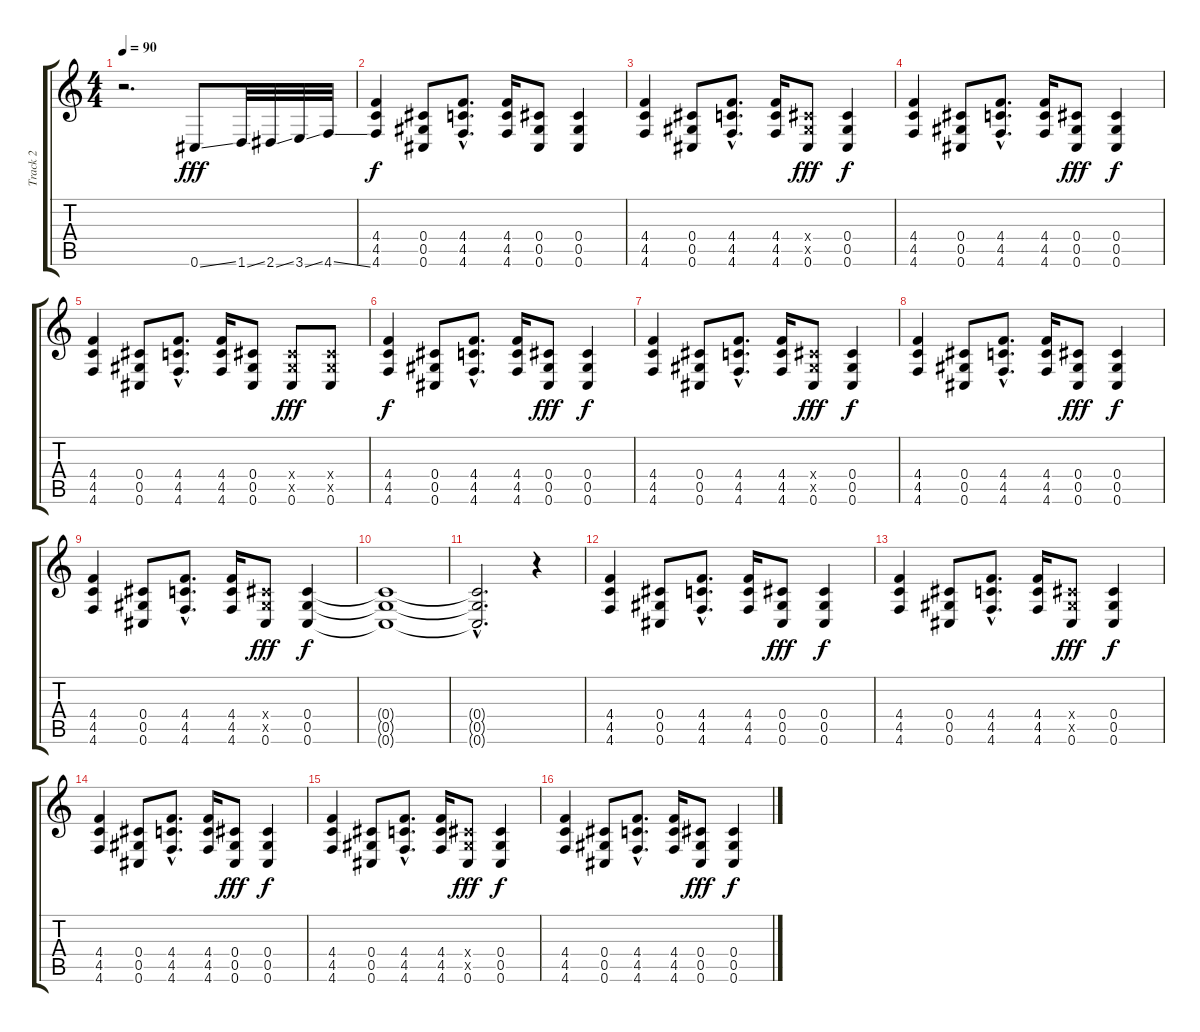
\track ("Track 2" "Track 2") {instrument distortionguitar}
\staff {score tabs}
\tuning (Eb4 Bb3 Gb3 Db3 Ab2 Db2) {hide}
\ts (4 4)
\tempo 90
\clef g2
\ks c
r.2{d dy fff instrument guitarfretnoise} 0.6{ss}.8 1.6{ss}.32 2.6{ss}.32 3.6{ss}.32 4.6{ss}.32 |
(4.4 4.5 4.6).4{dy f instrument distortionguitar} (0.4 0.5 0.6).8 (4.4{hac} 4.5{hac} 4.6{hac}).8{d} (4.4 4.5 4.6).16 (0.4 0.5 0.6).8 (0.4 0.5 0.6).4 |
(4.4 4.5 4.6).4 (0.4 0.5 0.6).8 (4.4{hac} 4.5{hac} 4.6{hac}).8{d} (4.4 4.5 4.6).16 (0.4{x} 0.5{x} 0.6).8{dy fff} (0.4 0.5 0.6).4{dy f} |
(4.4 4.5 4.6).4 (0.4 0.5 0.6).8 (4.4{hac} 4.5{hac} 4.6{hac}).8{d} (4.4 4.5 4.6).16 (0.4 0.5 0.6).8{dy fff} (0.4 0.5 0.6).4{dy f} |
(4.4 4.5 4.6).4 (0.4 0.5 0.6).8 (4.4{hac} 4.5{hac} 4.6{hac}).8{d} (4.4 4.5 4.6).16 (0.4 0.5 0.6).8 (0.4{x} 0.5{x} 0.6).8{dy fff} (0.4{x} 0.5{x} 0.6).8 |
(4.4 4.5 4.6).4{dy f} (0.4 0.5 0.6).8 (4.4{hac} 4.5{hac} 4.6{hac}).8{d} (4.4 4.5 4.6).16 (0.4 0.5 0.6).8{dy fff} (0.4 0.5 0.6).4{dy f} |
(4.4 4.5 4.6).4 (0.4 0.5 0.6).8 (4.4{hac} 4.5{hac} 4.6{hac}).8{d} (4.4 4.5 4.6).16 (0.4{x} 0.5{x} 0.6).8{dy fff} (0.4 0.5 0.6).4{dy f} |
(4.4 4.5 4.6).4 (0.4 0.5 0.6).8 (4.4{hac} 4.5{hac} 4.6{hac}).8{d} (4.4 4.5 4.6).16 (0.4 0.5 0.6).8{dy fff} (0.4 0.5 0.6).4{dy f} |
(4.4 4.5 4.6).4 (0.4 0.5 0.6).8 (4.4{hac} 4.5{hac} 4.6{hac}).8{d} (4.4 4.5 4.6).16 (0.4{x} 0.5{x} 0.6).8{dy fff} (0.4 0.5 0.6).4{dy f} |
(0.4{t} 0.5{t} 0.6{t}).1 |
(0.4{hac t} 0.5{hac t} 0.6{hac t}).2{d} r.4 |
(4.4 4.5 4.6).4 (0.4 0.5 0.6).8 (4.4{hac} 4.5{hac} 4.6{hac}).8{d} (4.4 4.5 4.6).16 (0.4 0.5 0.6).8{dy fff} (0.4 0.5 0.6).4{dy f} |
(4.4 4.5 4.6).4 (0.4 0.5 0.6).8 (4.4{hac} 4.5{hac} 4.6{hac}).8{d} (4.4 4.5 4.6).16 (0.4{x} 0.5{x} 0.6).8{dy fff} (0.4 0.5 0.6).4{dy f} |
(4.4 4.5 4.6).4 (0.4 0.5 0.6).8 (4.4{hac} 4.5{hac} 4.6{hac}).8{d} (4.4 4.5 4.6).16 (0.4 0.5 0.6).8{dy fff} (0.4 0.5 0.6).4{dy f} |
(4.4 4.5 4.6).4 (0.4 0.5 0.6).8 (4.4{hac} 4.5{hac} 4.6{hac}).8{d} (4.4 4.5 4.6).16 (0.4{x} 0.5{x} 0.6).8{dy fff} (0.4 0.5 0.6).4{dy f} |
(4.4 4.5 4.6).4 (0.4 0.5 0.6).8 (4.4{hac} 4.5{hac} 4.6{hac}).8{d} (4.4 4.5 4.6).16 (0.4 0.5 0.6).8{dy fff} (0.4 0.5 0.6).4{dy f}
